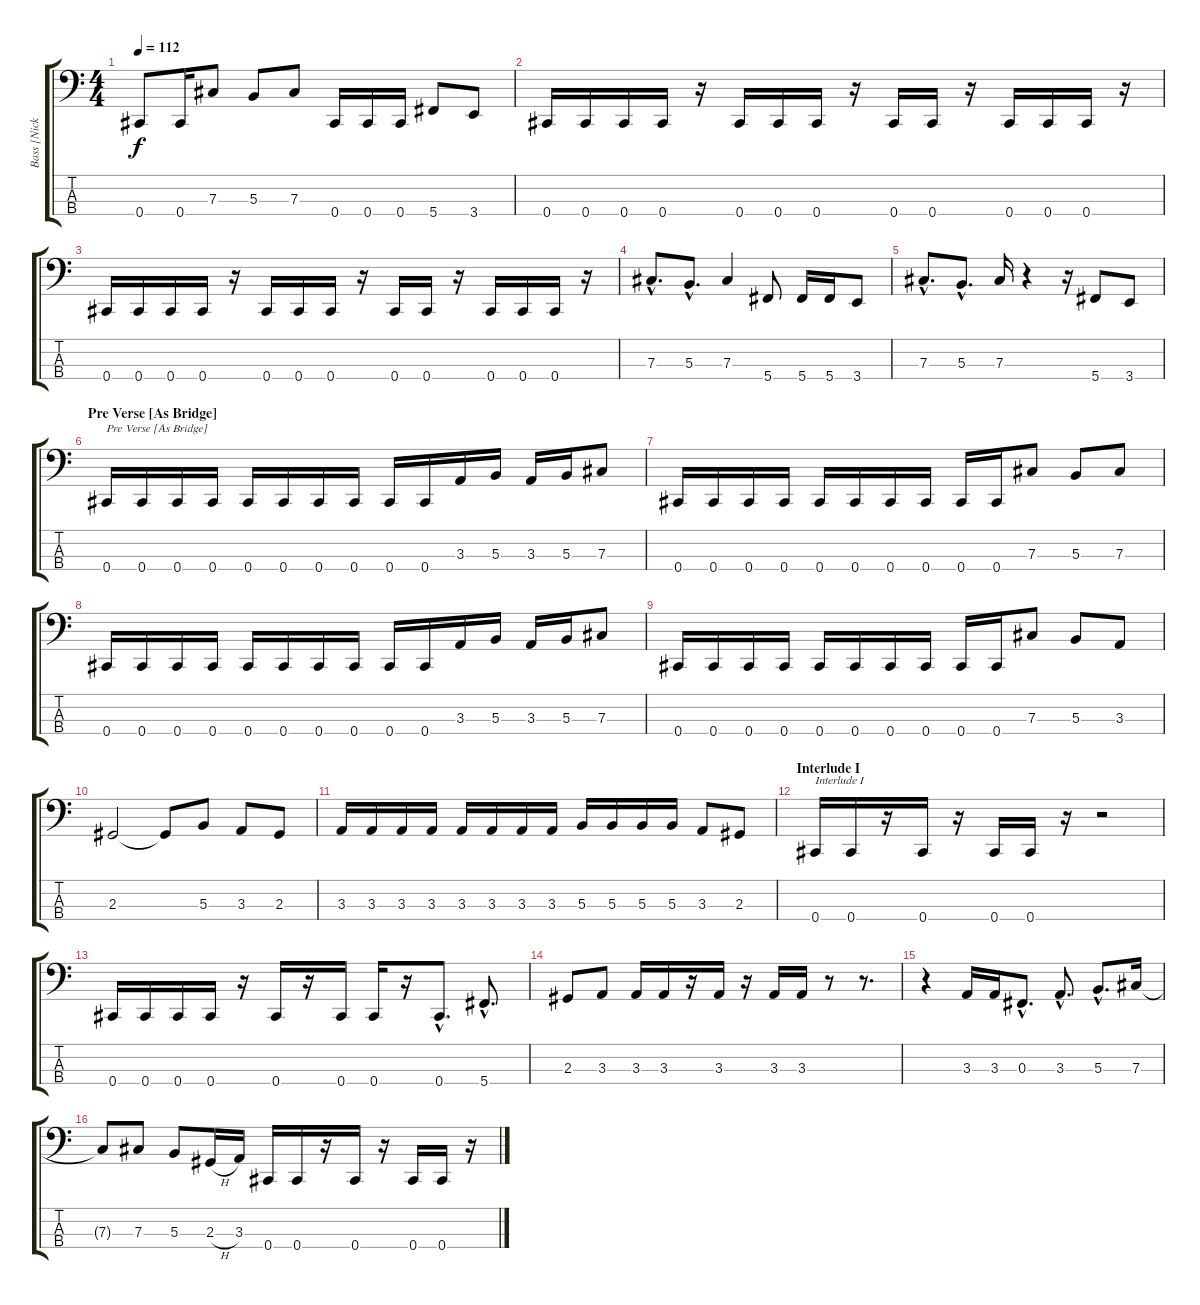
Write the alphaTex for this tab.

\track ("Bass [Nicklasson]" "Bass [Nick") {instrument electricbasspick}
\staff {score tabs}
\tuning (E2 B1 Gb1 Db1) {hide}
\ts (4 4)
\tempo 112
\clef f4
\ks c
0.4.8{dy f} 0.4.16 7.3.8 5.3.8 7.3.8 0.4.16 0.4.16 0.4.16 5.4.8 3.4.8 |
0.4.16 0.4.16 0.4.16 0.4.16 r.16 0.4.16 0.4.16 0.4.16 r.16 0.4.16 0.4.16 r.16 0.4.16 0.4.16 0.4.16 r.16 |
0.4.16 0.4.16 0.4.16 0.4.16 r.16 0.4.16 0.4.16 0.4.16 r.16 0.4.16 0.4.16 r.16 0.4.16 0.4.16 0.4.16 r.16 |
7.3{hac}.8{d} 5.3{hac}.8{d} 7.3.4 5.4.8 5.4.16 5.4.16 3.4.8 |
7.3{hac}.8{d} 5.3{hac}.8{d} 7.3.16 r.4 r.16 5.4.8 3.4.8 |
\section ("" "Pre Verse [As Bridge]")
0.4.16{txt "Pre Verse [As Bridge]"} 0.4.16 0.4.16 0.4.16 0.4.16 0.4.16 0.4.16 0.4.16 0.4.16 0.4.16 3.3.16 5.3.16 3.3.16 5.3.16 7.3.8 |
0.4.16 0.4.16 0.4.16 0.4.16 0.4.16 0.4.16 0.4.16 0.4.16 0.4.16 0.4.16 7.3.8 5.3.8 7.3.8 |
0.4.16 0.4.16 0.4.16 0.4.16 0.4.16 0.4.16 0.4.16 0.4.16 0.4.16 0.4.16 3.3.16 5.3.16 3.3.16 5.3.16 7.3.8 |
0.4.16 0.4.16 0.4.16 0.4.16 0.4.16 0.4.16 0.4.16 0.4.16 0.4.16 0.4.16 7.3.8 5.3.8 3.3.8 |
2.3.2 2.3{t}.8 5.3.8 3.3.8 2.3.8 |
3.3.16 3.3.16 3.3.16 3.3.16 3.3.16 3.3.16 3.3.16 3.3.16 5.3.16 5.3.16 5.3.16 5.3.16 3.3.8 2.3.8 |
\section ("" "Interlude I")
0.4.16{txt "Interlude I"} 0.4.16 r.16 0.4.16 r.16 0.4.16 0.4.16 r.16 r.2 |
0.4.16 0.4.16 0.4.16 0.4.16 r.16 0.4.16 r.16 0.4.16 0.4.16 r.16 0.4{hac}.8{d} 5.4{hac}.8{d} |
2.3.8 3.3.8 3.3.16 3.3.16 r.16 3.3.16 r.16 3.3.16 3.3.16 r.8 r.8{d} |
r.4 3.3.16 3.3.16 0.3{hac}.8{d} 3.3{hac}.8{d} 5.3{hac}.8{d} 7.3.16 |
7.3{t}.8 7.3.8 5.3.8 2.3{h}.16 3.3.16 0.4.16 0.4.16 r.16 0.4.16 r.16 0.4.16 0.4.16 r.16
